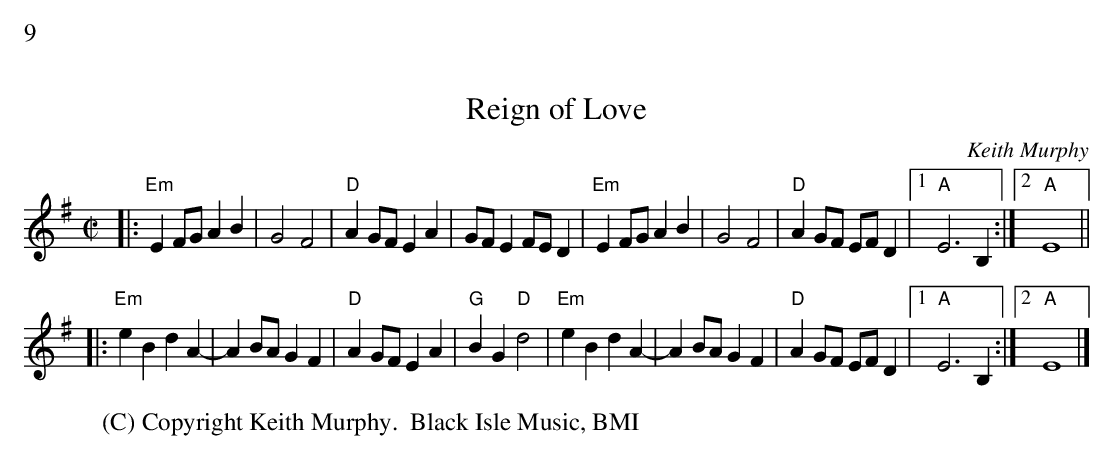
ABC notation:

X:1
%%text 9
T:Reign of Love
C:Keith Murphy
M:C|
K:Em
L:1/4
|:"Em"E F/2G/2 A B|G2 F2|"D"A G/2F/2 E A|G/2F/2 E F/2E/2 D|\
"Em"E F/2G/2 A B|G2 F2|"D"A G/2F/2 E/2F/2 D|1 "A" E3 B,:|2 "A" E4||
|:"Em"e B d A-|A B/2A/2 G F|"D"A G/2F/2 E A|"G"B G"D"d2|\
"Em"e B d A-|A B/2A/2 G F|"D"A G/2F/2 E/2F/2 D|1 "A" E3 B,:|2 "A" E4|]
W:(C) Copyright Keith Murphy.  Black Isle Music, BMI
